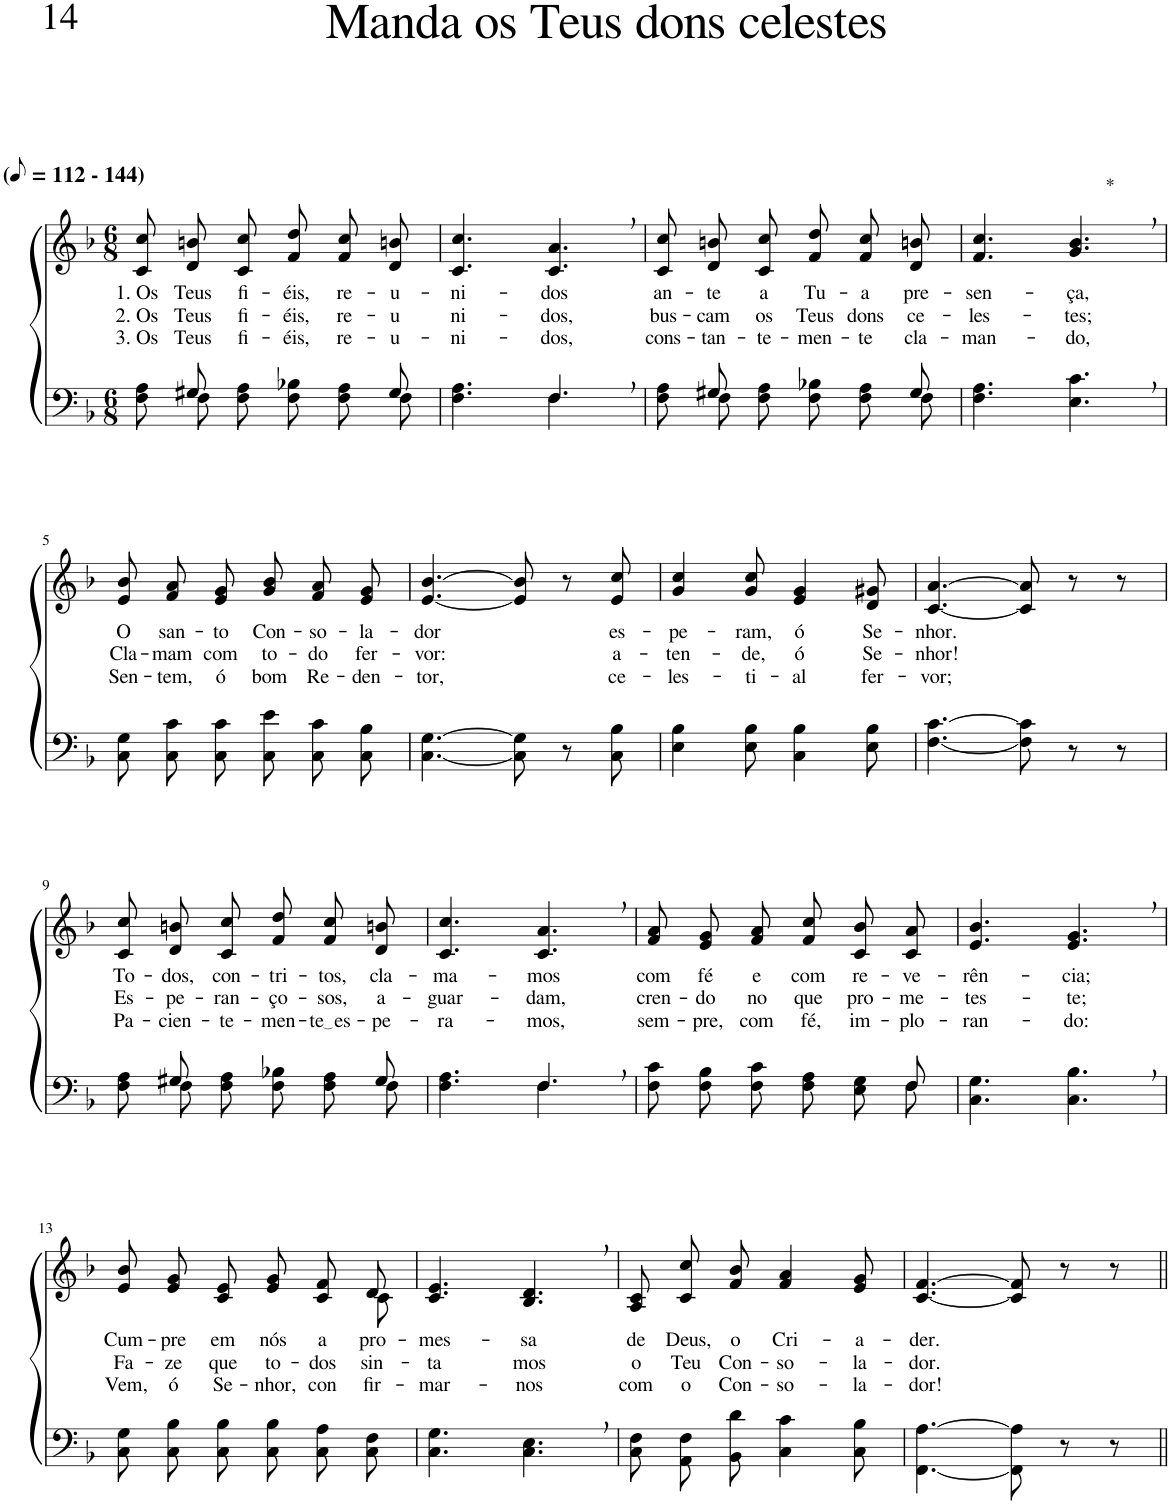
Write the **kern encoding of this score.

**kern	**kern	**text	**text	**text
*part2	*part1	*part1	*part1	*part1
*staff2	*staff1	*staff1	*staff1	*staff1
*I"Parte III e IV	*I"Parte I e II	*	*	*
*clefF4	*clefG2	*	*	*
*k[b-]	*k[b-]	*	*	*
*M6/8	*M6/8	*	*	*
*MM56	*MM56	*	*	*
=1	=1	=1	=1	=1
*^	*	*	*	*
!	!	!LO:TX:a:B:t=(	!	!	!
!	!	!LO:TX:a:B:t=- 144)	!	!	!
!	!	!	!LO:LY:b	!LO:LY:b	!LO:LY:b
8ryy	8F\ 8A\L	8c/ 8cc/L	1. Os	2. Os	3. Os
!	!	!	!LO:LY:b	!LO:LY:b	!LO:LY:b
8G#X/	8F\	8d/ 8bn/	Teus	Teus	Teus
!	!	!	!LO:LY:b	!LO:LY:b	!LO:LY:b
4.ryy	8F\ 8A\J	8c/ 8cc/J	fi-	fi-	fi-
!	!	!	!LO:LY:b	!LO:LY:b	!LO:LY:b
.	8F\ 8B-X\L	8f/ 8dd/L	-éis,	-éis,	-éis,
!	!	!	!LO:LY:b	!LO:LY:b	!LO:LY:b
.	8F\ 8A\	8f/ 8cc/	re-	re-	re-
!	!	!	!LO:LY:b	!LO:LY:b	!LO:LY:b
8G#/	8F\J	8d/ 8bn/J	-u-	-u	-u-
=2	=2	=2	=2	=2	=2
!	!	!	!LO:LY:b	!LO:LY:b	!LO:LY:b
4.F\ 4.A\	4.ryy	4.c/ 4.cc/	-ni-	ni-	-ni-
!	!	!	!LO:LY:b	!LO:LY:b	!LO:LY:b
4.F,\	4.F/	4.c/, 4.a/,	-dos	-dos,	-dos,
=3	=3	=3	=3	=3	=3
!	!	!	!LO:LY:b	!LO:LY:b	!LO:LY:b
8ryy	8F\ 8A\L	8c/ 8cc/L	an-	bus-	cons-
!	!	!	!LO:LY:b	!LO:LY:b	!LO:LY:b
8G#X/	8F\	8d/ 8bn/	-te	-cam	-tan-
!	!	!	!LO:LY:b	!LO:LY:b	!LO:LY:b
4.ryy	8F\ 8A\J	8c/ 8cc/J	a	os	-te-
!	!	!	!LO:LY:b	!LO:LY:b	!LO:LY:b
.	8F\ 8B-X\L	8f/ 8dd/L	Tu-	Teus	-men-
!	!	!	!LO:LY:b	!LO:LY:b	!LO:LY:b
.	8F\ 8A\	8f/ 8cc/	-a	dons	-te
!	!	!	!LO:LY:b	!LO:LY:b	!LO:LY:b
8G#/	8F\J	8d/ 8bn/J	pre-	ce-	cla-
=4	=4	=4	=4	=4	=4
!	!	!	!LO:LY:b	!LO:LY:b	!LO:LY:b
*v	*v	*	*	*	*
4.F\ 4.A\	4.f/ 4.cc/	-sen-	-les-	-man-
!	!LO:TX:a:t=*	!	!	!
!	!	!LO:LY:b	!LO:LY:b	!LO:LY:b
4.E\, 4.c\,	4.g/, 4.b-/,	-ça,	-tes;	-do,
!!LO:LB:g=z
=5	=5	=5	=5	=5
!	!	!LO:LY:b	!LO:LY:b	!LO:LY:b
8C\ 8G\L	8e/ 8b-/L	O	Cla-	Sen-
!	!	!LO:LY:b	!LO:LY:b	!LO:LY:b
8C\ 8c\	8f/ 8a/	san-	-mam	-tem,
!	!	!LO:LY:b	!LO:LY:b	!LO:LY:b
8C\ 8c\J	8e/ 8g/J	-to	com	ó
!	!	!LO:LY:b	!LO:LY:b	!LO:LY:b
8C\ 8e\L	8g/ 8b-/L	Con-	to-	bom
!	!	!LO:LY:b	!LO:LY:b	!LO:LY:b
8C\ 8c\	8f/ 8a/	-so-	-do	Re-
!	!	!LO:LY:b	!LO:LY:b	!LO:LY:b
8C\ 8B-\J	8e/ 8g/J	-la-	fer-	-den-
=6	=6	=6	=6	=6
!	!	!LO:LY:b	!LO:LY:b	!LO:LY:b
[4.C\ [4.G\	[4.e/ [4.b-/	-dor	-vor:	-tor,
8C\] 8G\]	8e/] 8b-/]	.	.	.
8r	8r	.	.	.
!	!	!LO:LY:b	!LO:LY:b	!LO:LY:b
8C\ 8B-\	8e/ 8cc/	es-	-a-	ce-
=7	=7	=7	=7	=7
!	!	!LO:LY:b	!LO:LY:b	!LO:LY:b
4E\ 4B-\	4g/ 4cc/	-pe-	-ten-	-les-
!	!	!LO:LY:b	!LO:LY:b	!LO:LY:b
8E\ 8B-\	8g/ 8cc/	-ram,	-de,	-ti-
!	!	!LO:LY:b	!LO:LY:b	!LO:LY:b
4C\ 4B-\	4e/ 4g/	ó	ó	-al
!	!	!LO:LY:b	!LO:LY:b	!LO:LY:b
8E\ 8B-\	8d/ 8g#X/	Se-	Se-	fer-
=8	=8	=8	=8	=8
!	!	!LO:LY:b	!LO:LY:b	!LO:LY:b
[4.F\ [4.c\	[4.c/ [4.a/	-nhor.	-nhor!	-vor;
8F\] 8c\]	8c/] 8a/]	.	.	.
8r	8r	.	.	.
8r	8r	.	.	.
!!LO:LB:g=z
=9	=9	=9	=9	=9
*^	*	*	*	*
!	!	!	!LO:LY:b	!LO:LY:b	!LO:LY:b
8ryy	8F\ 8A\L	8c/ 8cc/L	To-	Es-	Pa-
!	!	!	!LO:LY:b	!LO:LY:b	!LO:LY:b
8G#X/	8F\	8d/ 8bn/	-dos,	-pe-	-cien-
!	!	!	!LO:LY:b	!LO:LY:b	!LO:LY:b
4.ryy	8F\ 8A\J	8c/ 8cc/J	con-	-ran-	-te-
!	!	!	!LO:LY:b	!LO:LY:b	!LO:LY:b
.	8F\ 8B-X\L	8f/ 8dd/L	-tri-	-ço-	-men-
!	!	!	!LO:LY:b	!LO:LY:b	!LO:LY:b
.	8F\ 8A\	8f/ 8cc/	-tos,	-sos,	te es
!	!	!	!LO:LY:b	!LO:LY:b	!LO:LY:b
8G#/	8F\J	8d/ 8bn/J	cla-	a-	-pe-
=10	=10	=10	=10	=10	=10
!	!	!	!LO:LY:b	!LO:LY:b	!LO:LY:b
4.F\ 4.A\	4.ryy	4.c/ 4.cc/	-ma-	-guar-	-ra-
!	!	!	!LO:LY:b	!LO:LY:b	!LO:LY:b
4.F,\	4.F/	4.c/, 4.a/,	-mos	-dam,	-mos,
=11	=11	=11	=11	=11	=11
!	!	!	!LO:LY:b	!LO:LY:b	!LO:LY:b
8F\ 8c\L	8ryy	8f/ 8a/L	com	cren-	sem-
!	!	!	!LO:LY:b	!LO:LY:b	!LO:LY:b
*v	*v	*	*	*	*
8F\ 8B-\	8e/ 8g/	fé	-do	-pre,
!	!	!LO:LY:b	!LO:LY:b	!LO:LY:b
8F\ 8c\J	8f/ 8a/J	e	no	com
!	!	!LO:LY:b	!LO:LY:b	!LO:LY:b
8F\ 8A\L	8f/ 8cc/L	com	que	fé,
!	!	!LO:LY:b	!LO:LY:b	!LO:LY:b
8E\ 8G\	8c/ 8b-/	re-	pro-	im-
*^	*	*	*	*
!	!	!	!LO:LY:b	!LO:LY:b	!LO:LY:b
8F\J	8F/	8c/ 8a/J	-ve-	-me-	-plo-
=12	=12	=12	=12	=12	=12
!	!	!	!LO:LY:b	!LO:LY:b	!LO:LY:b
*v	*v	*	*	*	*
4.C\ 4.G\	4.e/ 4.b-/	-rên-	-tes-	-ran-
!	!	!LO:LY:b	!LO:LY:b	!LO:LY:b
4.C\, 4.B-\,	4.e/, 4.g/,	-cia;	-te;	-do:
!!LO:LB:g=z
=13	=13	=13	=13	=13
!	!	!LO:LY:b	!LO:LY:b	!LO:LY:b
*	*^	*	*	*
8C\ 8G\L	8e/ 8b-/L	8ryy	Cum-	Fa-	Vem,
!	!	!	!LO:LY:b	!LO:LY:b	!LO:LY:b
*	*v	*v	*	*	*
8C\ 8B-\	8e/ 8g/	-pre	-ze	ó
!	!	!LO:LY:b	!LO:LY:b	!LO:LY:b
8C\ 8B-\J	8c/ 8e/J	em	que	Se-
!	!	!LO:LY:b	!LO:LY:b	!LO:LY:b
8C\ 8B-\L	8e/ 8g/L	nós	to-	-nhor,
!	!	!LO:LY:b	!LO:LY:b	!LO:LY:b
8C\ 8A\	8c/ 8f/	a	-dos	con-
*	*^	*	*	*
!	!	!	!LO:LY:b	!LO:LY:b	!LO:LY:b
8C\ 8F\J	8d/J	8c\	pro-	sin-	-fir-
=14	=14	=14	=14	=14	=14
!	!	!	!LO:LY:b	!LO:LY:b	!LO:LY:b
*	*v	*v	*	*	*
4.C\ 4.G\	4.c/ 4.e/	-mes-	-ta	-mar-
!	!	!LO:LY:b	!LO:LY:b	!LO:LY:b
4.C\, 4.E\,	4.B-/, 4.d/,	-sa	mos	-nos
=15	=15	=15	=15	=15
!	!	!LO:LY:b	!LO:LY:b	!LO:LY:b
8C\ 8F\L	8A/ 8c/L	de	o	com
!	!	!LO:LY:b	!LO:LY:b	!LO:LY:b
8AA\ 8F\	8c/ 8cc/	Deus,	Teu	o
!	!	!LO:LY:b	!LO:LY:b	!LO:LY:b
8BB-\ 8d\J	8f/ 8b-/J	o	Con-	Con-
!	!	!LO:LY:b	!LO:LY:b	!LO:LY:b
4C\ 4c\	4f/ 4a/	Cri-	-so-	-so-
!	!	!LO:LY:b	!LO:LY:b	!LO:LY:b
8C\ 8B-\	8e/ 8g/	-a-	-la-	-la-
=16	=16	=16	=16	=16
!	!	!LO:LY:b	!LO:LY:b	!LO:LY:b
[4.FF\ [4.A\	[4.c/ [4.f/	-der.	-dor.	-dor!
8FF\] 8A\]	8c/] 8f/]	.	.	.
8r	8r	.	.	.
8r	8r	.	.	.
=||	=||	=||	=||	=||
*-	*-	*-	*-	*-
